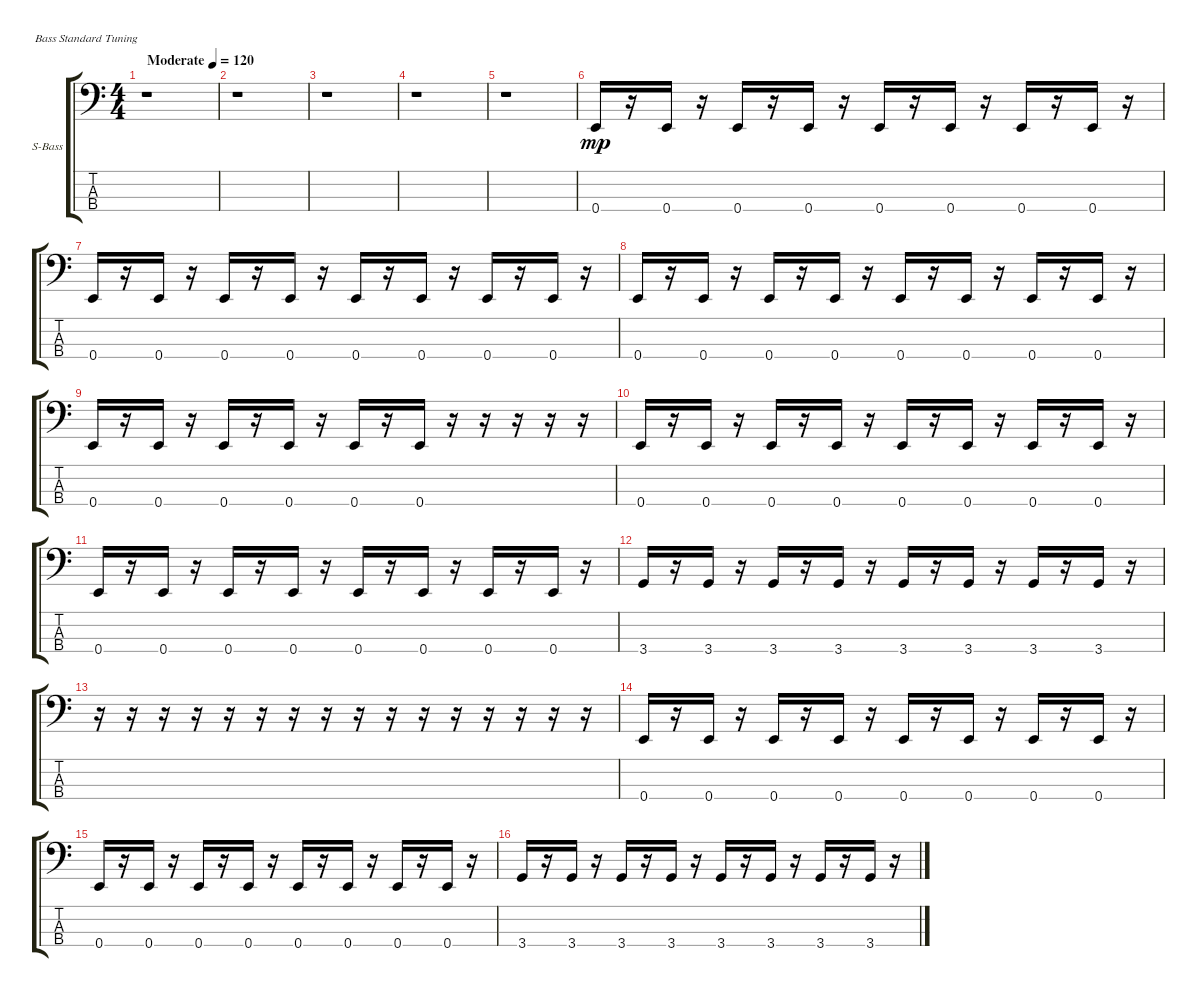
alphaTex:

\bracketExtendMode groupsimilarinstruments
\firstSystemTrackNameOrientation horizontal
\otherSystemsTrackNameOrientation horizontal
\track ("Left hand bass" "S-Bass") {instrument synthbass1}
\staff {score tabs}
\tuning (G2 D2 A1 E1)
\ts (4 4)
\beaming (8 2 2 2 2)
\tempo (120 "Moderate")
\clef f4
\ks c
r.1{dy mp instrument synthbass1} |
r.1 |
r.1 |
r.1 |
r.1 |
0.4.16 r.16 0.4.16 r.16 0.4.16 r.16 0.4.16 r.16 0.4.16 r.16 0.4.16 r.16 0.4.16 r.16 0.4.16 r.16 |
0.4.16 r.16 0.4.16 r.16 0.4.16 r.16 0.4.16 r.16 0.4.16 r.16 0.4.16 r.16 0.4.16 r.16 0.4.16 r.16 |
0.4.16 r.16 0.4.16 r.16 0.4.16 r.16 0.4.16 r.16 0.4.16 r.16 0.4.16 r.16 0.4.16 r.16 0.4.16 r.16 |
0.4.16 r.16 0.4.16 r.16 0.4.16 r.16 0.4.16 r.16 0.4.16 r.16 0.4.16 r.16 r.16 r.16 r.16 r.16 |
0.4.16 r.16 0.4.16 r.16 0.4.16 r.16 0.4.16 r.16 0.4.16 r.16 0.4.16 r.16 0.4.16 r.16 0.4.16 r.16 |
0.4.16 r.16 0.4.16 r.16 0.4.16 r.16 0.4.16 r.16 0.4.16 r.16 0.4.16 r.16 0.4.16 r.16 0.4.16 r.16 |
3.4.16 r.16 3.4.16 r.16 3.4.16 r.16 3.4.16 r.16 3.4.16 r.16 3.4.16 r.16 3.4.16 r.16 3.4.16 r.16 |
r.16 r.16 r.16 r.16 r.16 r.16 r.16 r.16 r.16 r.16 r.16 r.16 r.16 r.16 r.16 r.16 |
0.4.16 r.16 0.4.16 r.16 0.4.16 r.16 0.4.16 r.16 0.4.16 r.16 0.4.16 r.16 0.4.16 r.16 0.4.16 r.16 |
0.4.16 r.16 0.4.16 r.16 0.4.16 r.16 0.4.16 r.16 0.4.16 r.16 0.4.16 r.16 0.4.16 r.16 0.4.16 r.16 |
3.4.16 r.16 3.4.16 r.16 3.4.16 r.16 3.4.16 r.16 3.4.16 r.16 3.4.16 r.16 3.4.16 r.16 3.4.16 r.16
